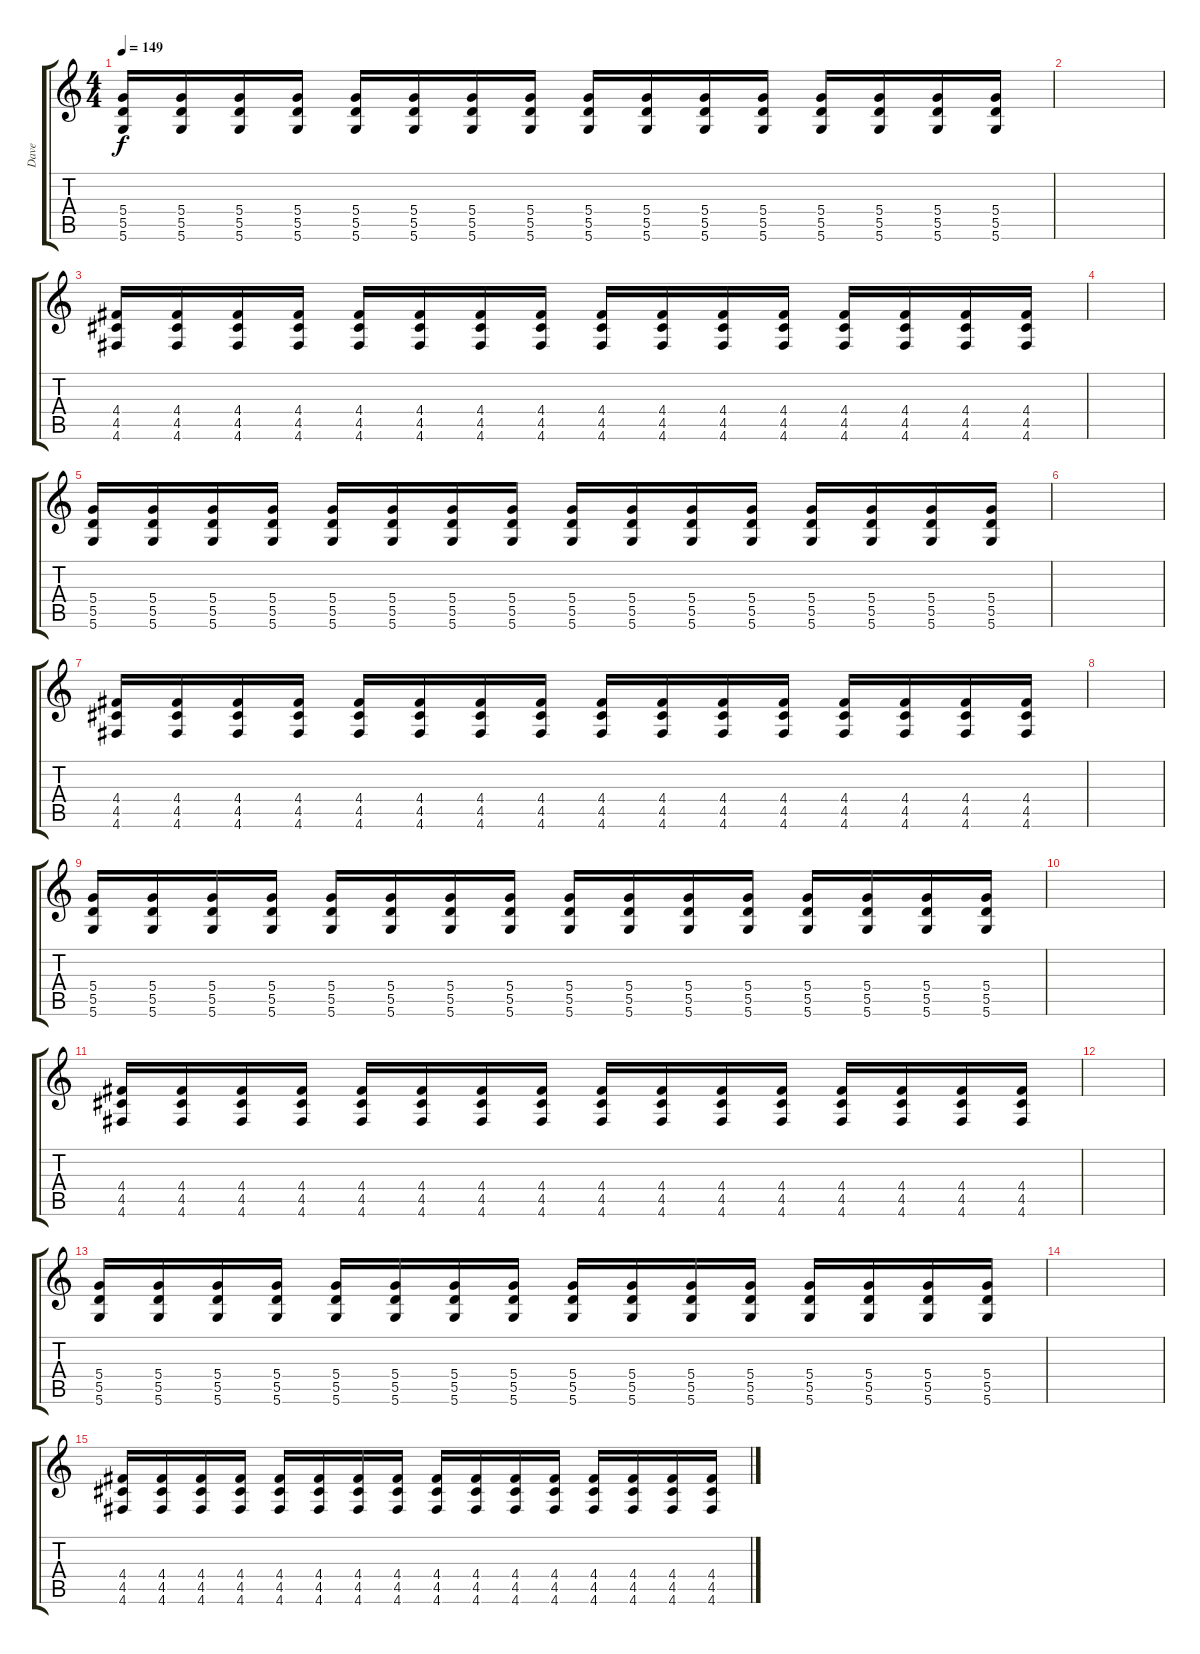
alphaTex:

\track ("Dave" "Dave") {instrument distortionguitar}
\staff {score tabs}
\tuning (E4 B3 G3 D3 A2 D2) {hide}
\ts (4 4)
\tempo 149
\clef g2
\ks c
(5.4 5.5 5.6).16{dy f} (5.4 5.5 5.6).16 (5.4 5.5 5.6).16 (5.4 5.5 5.6).16 (5.4 5.5 5.6).16 (5.4 5.5 5.6).16 (5.4 5.5 5.6).16 (5.4 5.5 5.6).16 (5.4 5.5 5.6).16 (5.4 5.5 5.6).16 (5.4 5.5 5.6).16 (5.4 5.5 5.6).16 (5.4 5.5 5.6).16 (5.4 5.5 5.6).16 (5.4 5.5 5.6).16 (5.4 5.5 5.6).16 |
|
(4.4 4.5 4.6).16 (4.4 4.5 4.6).16 (4.4 4.5 4.6).16 (4.4 4.5 4.6).16 (4.4 4.5 4.6).16 (4.4 4.5 4.6).16 (4.4 4.5 4.6).16 (4.4 4.5 4.6).16 (4.4 4.5 4.6).16 (4.4 4.5 4.6).16 (4.4 4.5 4.6).16 (4.4 4.5 4.6).16 (4.4 4.5 4.6).16 (4.4 4.5 4.6).16 (4.4 4.5 4.6).16 (4.4 4.5 4.6).16 |
|
(5.4 5.5 5.6).16 (5.4 5.5 5.6).16 (5.4 5.5 5.6).16 (5.4 5.5 5.6).16 (5.4 5.5 5.6).16 (5.4 5.5 5.6).16 (5.4 5.5 5.6).16 (5.4 5.5 5.6).16 (5.4 5.5 5.6).16 (5.4 5.5 5.6).16 (5.4 5.5 5.6).16 (5.4 5.5 5.6).16 (5.4 5.5 5.6).16 (5.4 5.5 5.6).16 (5.4 5.5 5.6).16 (5.4 5.5 5.6).16 |
|
(4.4 4.5 4.6).16 (4.4 4.5 4.6).16 (4.4 4.5 4.6).16 (4.4 4.5 4.6).16 (4.4 4.5 4.6).16 (4.4 4.5 4.6).16 (4.4 4.5 4.6).16 (4.4 4.5 4.6).16 (4.4 4.5 4.6).16 (4.4 4.5 4.6).16 (4.4 4.5 4.6).16 (4.4 4.5 4.6).16 (4.4 4.5 4.6).16 (4.4 4.5 4.6).16 (4.4 4.5 4.6).16 (4.4 4.5 4.6).16 |
|
(5.4 5.5 5.6).16 (5.4 5.5 5.6).16 (5.4 5.5 5.6).16 (5.4 5.5 5.6).16 (5.4 5.5 5.6).16 (5.4 5.5 5.6).16 (5.4 5.5 5.6).16 (5.4 5.5 5.6).16 (5.4 5.5 5.6).16 (5.4 5.5 5.6).16 (5.4 5.5 5.6).16 (5.4 5.5 5.6).16 (5.4 5.5 5.6).16 (5.4 5.5 5.6).16 (5.4 5.5 5.6).16 (5.4 5.5 5.6).16 |
|
(4.4 4.5 4.6).16 (4.4 4.5 4.6).16 (4.4 4.5 4.6).16 (4.4 4.5 4.6).16 (4.4 4.5 4.6).16 (4.4 4.5 4.6).16 (4.4 4.5 4.6).16 (4.4 4.5 4.6).16 (4.4 4.5 4.6).16 (4.4 4.5 4.6).16 (4.4 4.5 4.6).16 (4.4 4.5 4.6).16 (4.4 4.5 4.6).16 (4.4 4.5 4.6).16 (4.4 4.5 4.6).16 (4.4 4.5 4.6).16 |
|
(5.4 5.5 5.6).16 (5.4 5.5 5.6).16 (5.4 5.5 5.6).16 (5.4 5.5 5.6).16 (5.4 5.5 5.6).16 (5.4 5.5 5.6).16 (5.4 5.5 5.6).16 (5.4 5.5 5.6).16 (5.4 5.5 5.6).16 (5.4 5.5 5.6).16 (5.4 5.5 5.6).16 (5.4 5.5 5.6).16 (5.4 5.5 5.6).16 (5.4 5.5 5.6).16 (5.4 5.5 5.6).16 (5.4 5.5 5.6).16 |
|
(4.4 4.5 4.6).16 (4.4 4.5 4.6).16 (4.4 4.5 4.6).16 (4.4 4.5 4.6).16 (4.4 4.5 4.6).16 (4.4 4.5 4.6).16 (4.4 4.5 4.6).16 (4.4 4.5 4.6).16 (4.4 4.5 4.6).16 (4.4 4.5 4.6).16 (4.4 4.5 4.6).16 (4.4 4.5 4.6).16 (4.4 4.5 4.6).16 (4.4 4.5 4.6).16 (4.4 4.5 4.6).16 (4.4 4.5 4.6).16
